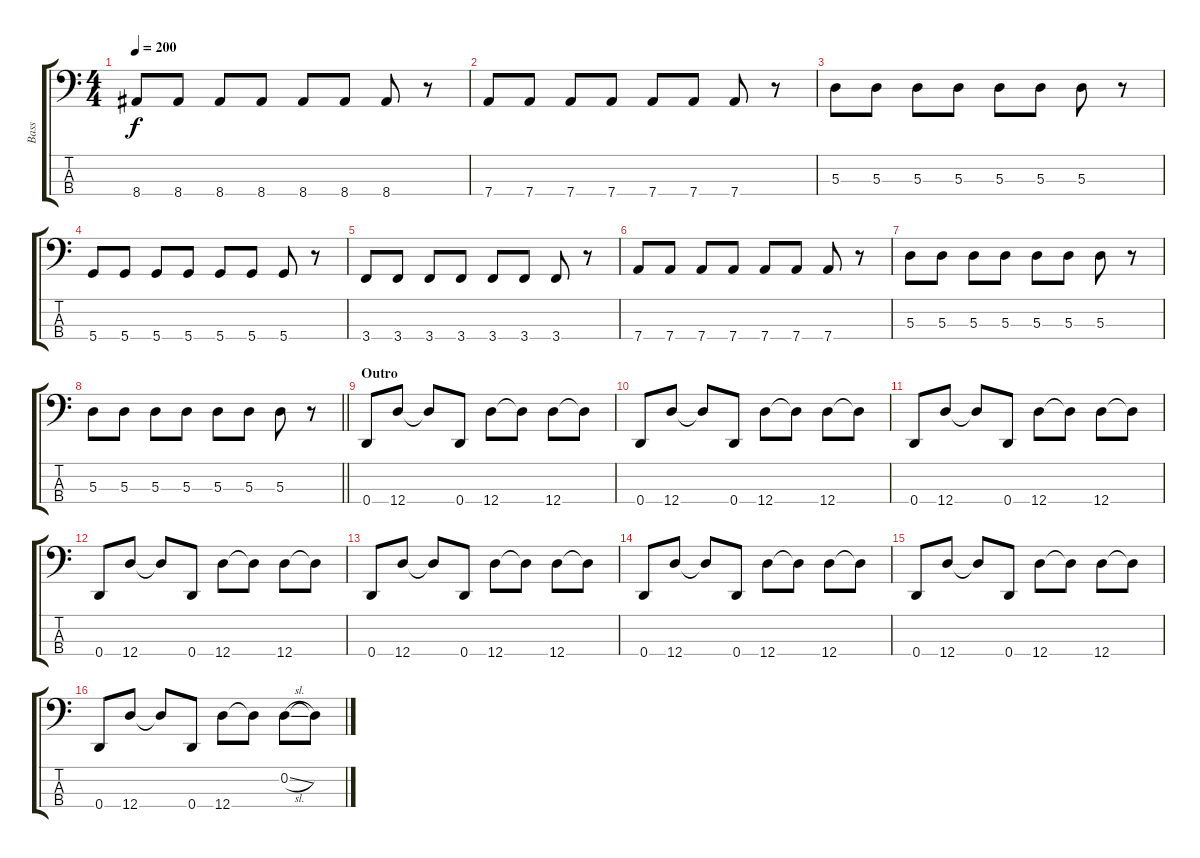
\track ("Bass" "Bass") {instrument electricbasspick}
\staff {score tabs}
\tuning (G2 D2 A1 D1) {hide}
\ts (4 4)
\tempo 200
\clef f4
\ks c
8.4.8{dy f} 8.4.8 8.4.8 8.4.8 8.4.8 8.4.8 8.4.8 r.8 |
7.4.8 7.4.8 7.4.8 7.4.8 7.4.8 7.4.8 7.4.8 r.8 |
5.3.8 5.3.8 5.3.8 5.3.8 5.3.8 5.3.8 5.3.8 r.8 |
5.4.8 5.4.8 5.4.8 5.4.8 5.4.8 5.4.8 5.4.8 r.8 |
3.4.8 3.4.8 3.4.8 3.4.8 3.4.8 3.4.8 3.4.8 r.8 |
7.4.8 7.4.8 7.4.8 7.4.8 7.4.8 7.4.8 7.4.8 r.8 |
5.3.8 5.3.8 5.3.8 5.3.8 5.3.8 5.3.8 5.3.8 r.8 |
\barLineRight lightlight
5.3.8 5.3.8 5.3.8 5.3.8 5.3.8 5.3.8 5.3.8 r.8 |
\section ("" "Outro")
0.4.8 12.4.8 12.4{t}.8 0.4.8 12.4.8 12.4{t}.8 12.4.8 12.4{t}.8 |
0.4.8 12.4.8 12.4{t}.8 0.4.8 12.4.8 12.4{t}.8 12.4.8 12.4{t}.8 |
0.4.8 12.4.8 12.4{t}.8 0.4.8 12.4.8 12.4{t}.8 12.4.8 12.4{t}.8 |
0.4.8 12.4.8 12.4{t}.8 0.4.8 12.4.8 12.4{t}.8 12.4.8 12.4{t}.8 |
0.4.8 12.4.8 12.4{t}.8 0.4.8 12.4.8 12.4{t}.8 12.4.8 12.4{t}.8 |
0.4.8 12.4.8 12.4{t}.8 0.4.8 12.4.8 12.4{t}.8 12.4.8 12.4{t}.8 |
0.4.8 12.4.8 12.4{t}.8 0.4.8 12.4.8 12.4{t}.8 12.4.8 12.4{t}.8 |
0.4.8 12.4.8 12.4{t}.8 0.4.8 12.4.8 12.4{t}.8 0.2{sl}.8 0.2{t}.8
